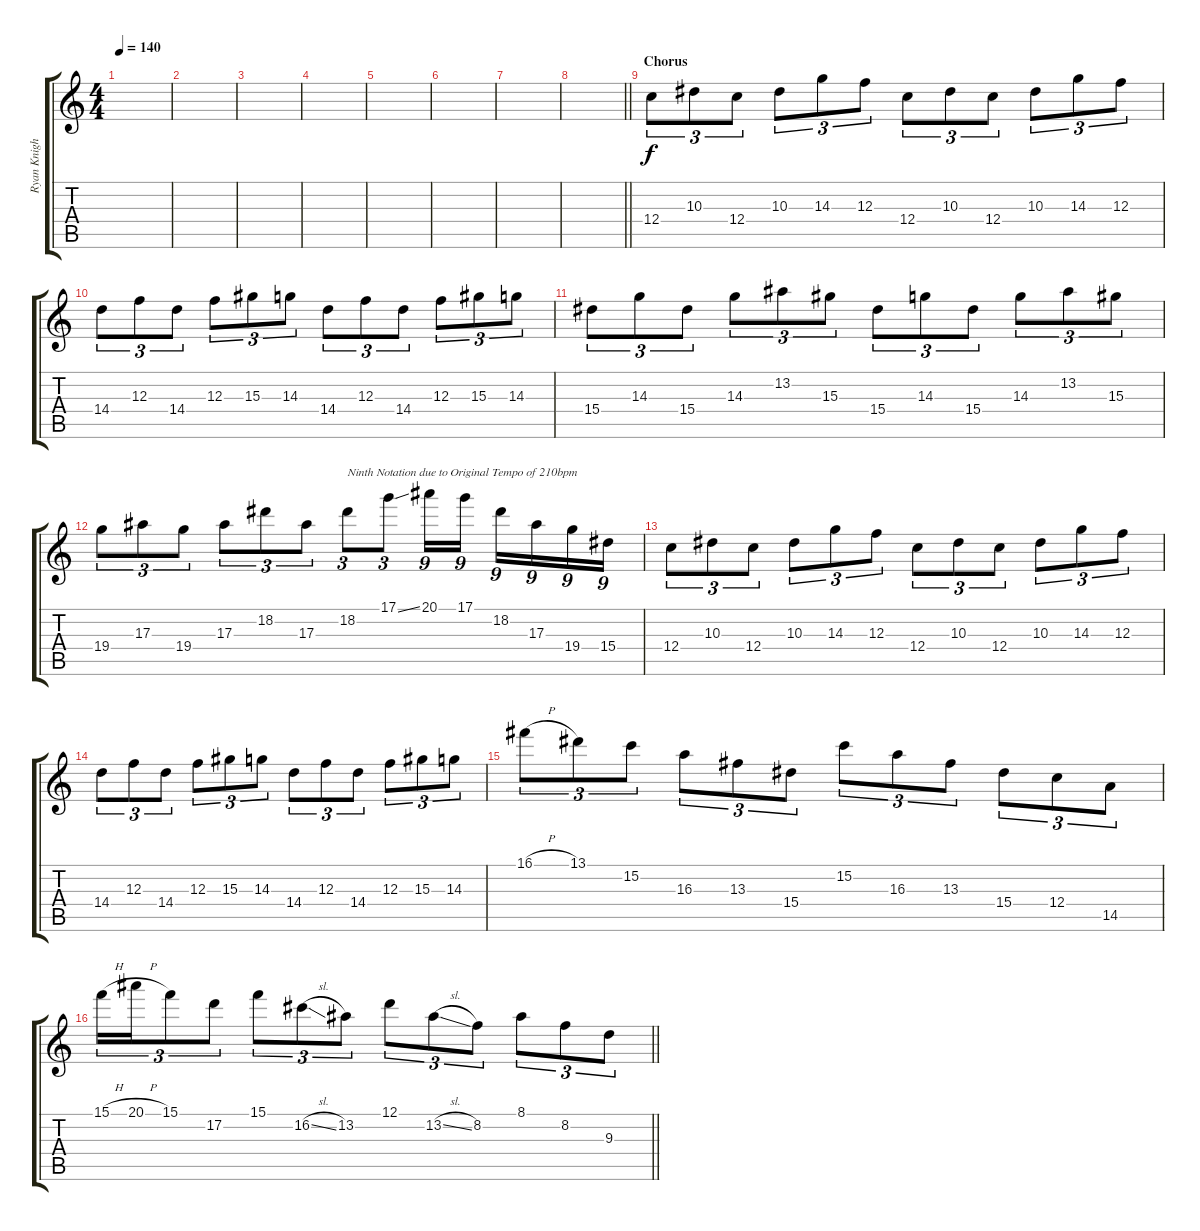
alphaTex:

\track ("Ryan Knight Lead" "Ryan Knigh") {instrument overdrivenguitar}
\staff {score tabs}
\tuning (D4 A3 F3 C3 G2 D2) {hide}
\ts (4 4)
\tempo 140
\clef g2
\ks c
|
|
|
|
|
|
|
\barLineRight lightlight
|
\section ("" "Chorus")
12.4.8{tu (3 2)} 10.3.8{tu (3 2)} 12.4.8{tu (3 2)} 10.3.8{tu (3 2)} 14.3.8{tu (3 2)} 12.3.8{tu (3 2)} 12.4.8{tu (3 2)} 10.3.8{tu (3 2)} 12.4.8{tu (3 2)} 10.3.8{tu (3 2)} 14.3.8{tu (3 2)} 12.3.8{tu (3 2)} |
14.4.8{tu (3 2)} 12.3.8{tu (3 2)} 14.4.8{tu (3 2)} 12.3.8{tu (3 2)} 15.3.8{tu (3 2)} 14.3.8{tu (3 2)} 14.4.8{tu (3 2)} 12.3.8{tu (3 2)} 14.4.8{tu (3 2)} 12.3.8{tu (3 2)} 15.3.8{tu (3 2)} 14.3.8{tu (3 2)} |
15.4.8{tu (3 2)} 14.3.8{tu (3 2)} 15.4.8{tu (3 2)} 14.3.8{tu (3 2)} 13.2.8{tu (3 2)} 15.3.8{tu (3 2)} 15.4.8{tu (3 2)} 14.3.8{tu (3 2)} 15.4.8{tu (3 2)} 14.3.8{tu (3 2)} 13.2.8{tu (3 2)} 15.3.8{tu (3 2)} |
19.4.8{tu (3 2)} 17.3.8{tu (3 2)} 19.4.8{tu (3 2)} 17.3.8{tu (3 2)} 18.2.8{tu (3 2)} 17.3.8{tu (3 2)} 18.2.8{tu (3 2) txt "Ninth Notation due to Original Tempo of 210bpm"} 17.1{ss}.8{tu (3 2)} 20.1.16{tu (9 8)} 17.1.16{tu (9 8)} 18.2.16{tu (9 8)} 17.3.16{tu (9 8)} 19.4.16{tu (9 8)} 15.4.16{tu (9 8)} |
12.4.8{tu (3 2)} 10.3.8{tu (3 2)} 12.4.8{tu (3 2)} 10.3.8{tu (3 2)} 14.3.8{tu (3 2)} 12.3.8{tu (3 2)} 12.4.8{tu (3 2)} 10.3.8{tu (3 2)} 12.4.8{tu (3 2)} 10.3.8{tu (3 2)} 14.3.8{tu (3 2)} 12.3.8{tu (3 2)} |
14.4.8{tu (3 2)} 12.3.8{tu (3 2)} 14.4.8{tu (3 2)} 12.3.8{tu (3 2)} 15.3.8{tu (3 2)} 14.3.8{tu (3 2)} 14.4.8{tu (3 2)} 12.3.8{tu (3 2)} 14.4.8{tu (3 2)} 12.3.8{tu (3 2)} 15.3.8{tu (3 2)} 14.3.8{tu (3 2)} |
16.1{h}.8{tu (3 2)} 13.1.8{tu (3 2)} 15.2.8{tu (3 2)} 16.3.8{tu (3 2)} 13.3.8{tu (3 2)} 15.4.8{tu (3 2)} 15.2.8{tu (3 2)} 16.3.8{tu (3 2)} 13.3.8{tu (3 2)} 15.4.8{tu (3 2)} 12.4.8{tu (3 2)} 14.5.8{tu (3 2)} |
\barLineRight lightlight
15.1{h}.16{tu (3 2)} 20.1{h}.16{tu (3 2)} 15.1.8{tu (3 2)} 17.2.8{tu (3 2)} 15.1.8{tu (3 2)} 16.2{sl}.8{tu (3 2)} 13.2.8{tu (3 2)} 12.1.8{tu (3 2)} 13.2{sl}.8{tu (3 2)} 8.2.8{tu (3 2)} 8.1.8{tu (3 2)} 8.2.8{tu (3 2)} 9.3.8{tu (3 2)}
